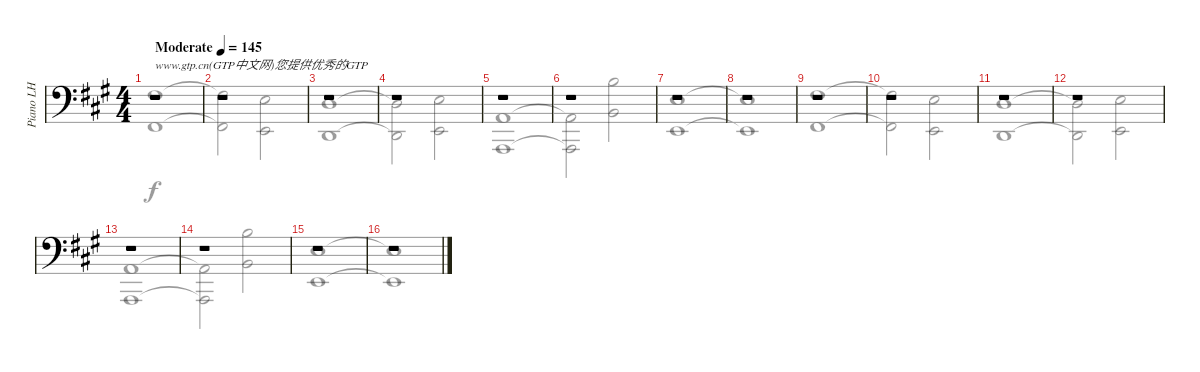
\track ("Piano LH" "Piano LH") {instrument acousticgrandpiano}
\staff {score}
\tuning (G2 D2 A1 E1 B0) {hide}
\voice
\ts (4 4)
\tempo (145 "Moderate")
\clef f4
\ks f#minor
r.1{txt "www.gtp.cn(GTP中文网)您提供优秀的GTP" dy f instrument acousticgrandpiano} |
r.1 |
r.1 |
r.1 |
r.1 |
r.1 |
r.1 |
r.1 |
r.1 |
r.1 |
r.1 |
r.1 |
r.1 |
r.1 |
r.1 |
r.1
\voice
\clef f4
\ottava regular
\simile none
\ks f#minor
(11.1 9.3).1{dy f} |
(11.1{t} 9.3{t}).2 (9.1 7.3).2 |
(7.1 0.2).1 |
(7.1{t} 0.2{t}).2 (9.1 2.2).2 |
(2.1 0.3).1 |
(2.1{t} 0.3{t}).2 (16.1 9.2).2 |
(9.1 2.2).1 |
(9.1{t} 2.2{t}).1 |
(11.1 9.3).1 |
(11.1{t} 9.3{t}).2 (9.1 7.3).2 |
(7.1 0.2).1 |
(7.1{t} 0.2{t}).2 (9.1 2.2).2 |
(2.1 0.3).1 |
(2.1{t} 0.3{t}).2 (16.1 9.2).2 |
(9.1 2.2).1 |
(9.1{t} 2.2{t}).1
